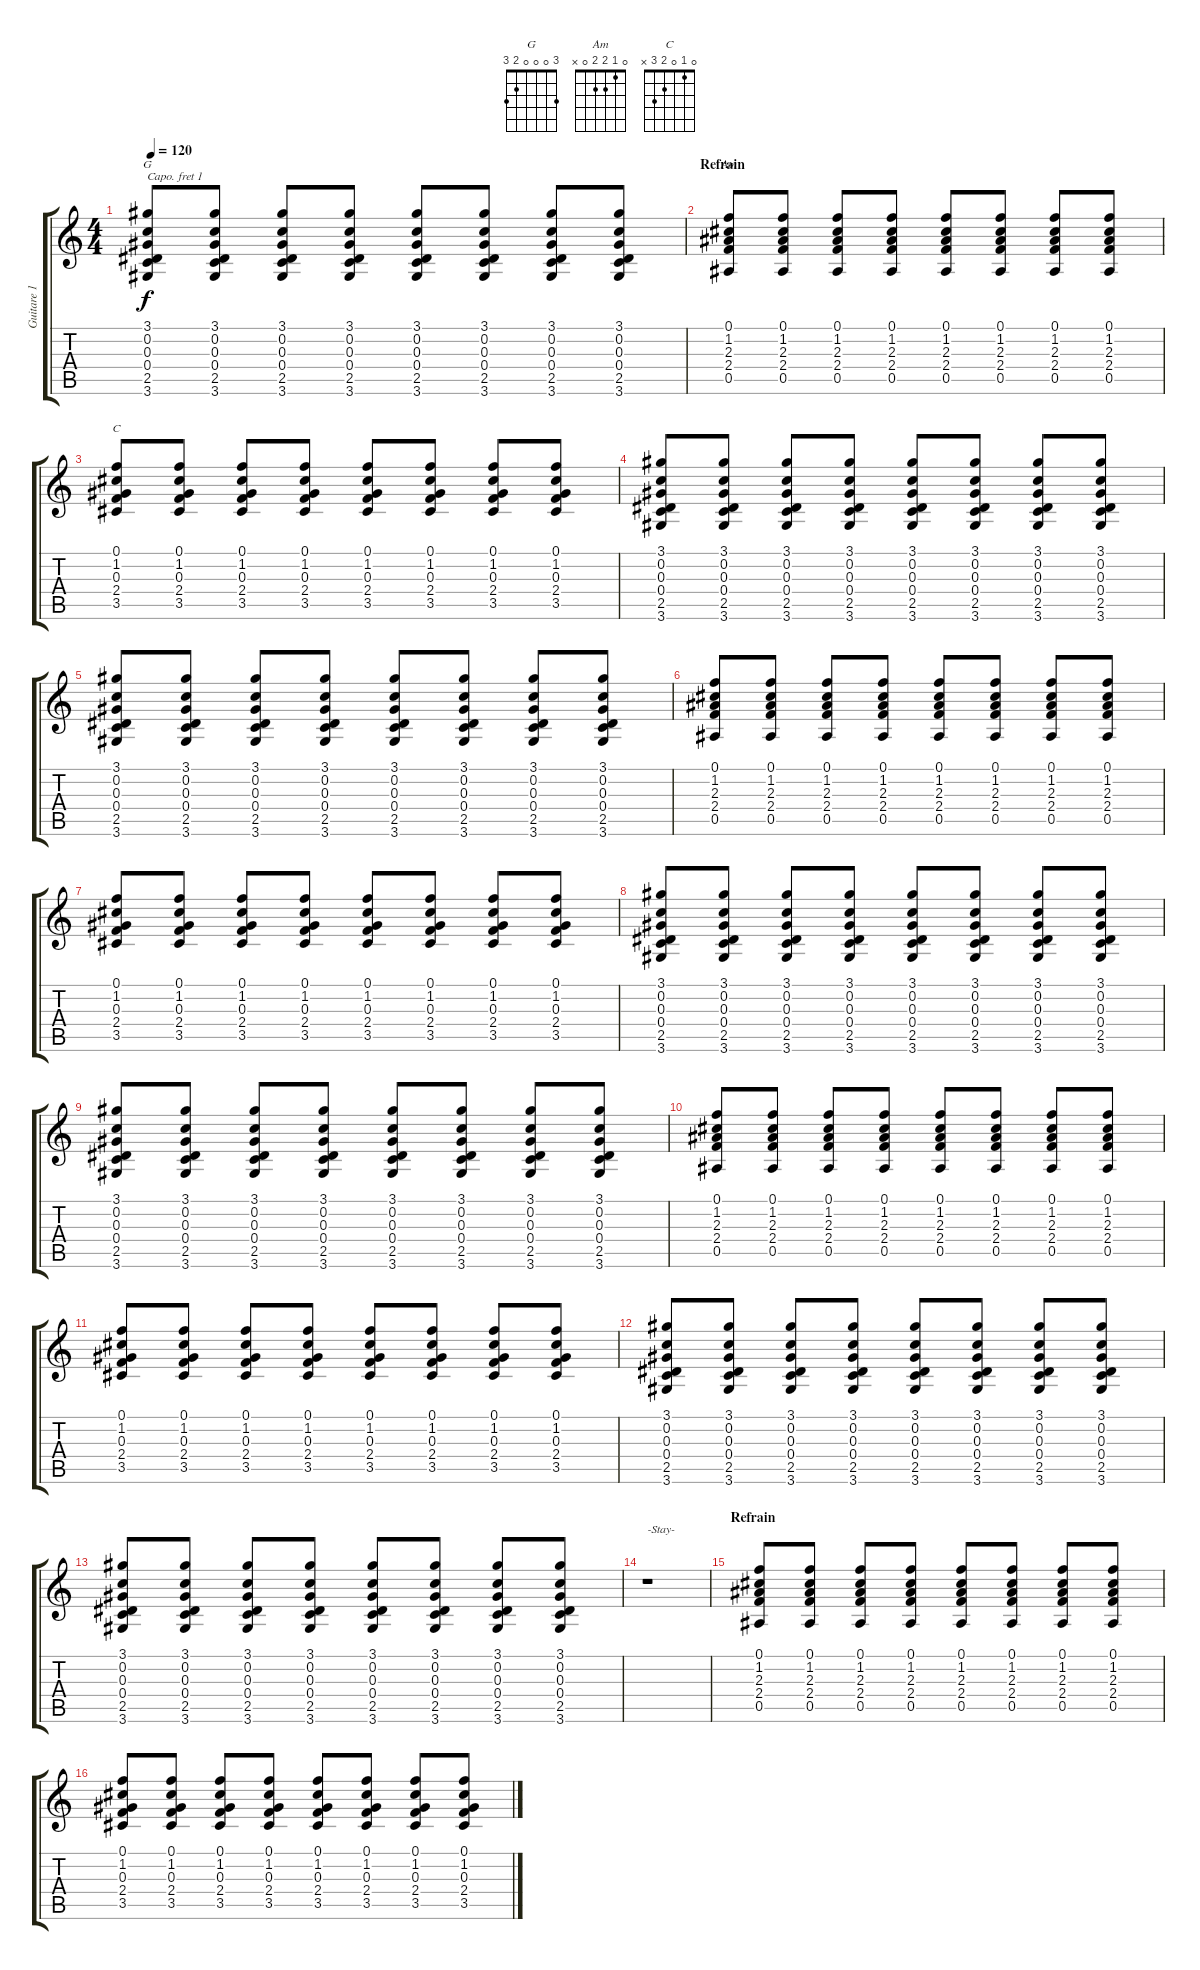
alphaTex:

\track ("Guitare 1" "Guitare 1") {instrument overdrivenguitar}
\staff {score tabs}
\capo 1
\tuning (E4 B3 G3 D3 A2 E2) {hide}
\chord ("G" 3 0 0 0 2 3)
\chord ("Am" 0 1 2 2 0 x)
\chord ("C" 0 1 0 2 3 x)
\ts (4 4)
\tempo 120
\clef g2
\ks c
(3.1 0.2 0.3 0.4 2.5 3.6).8{ch "G" dy f} (3.1 0.2 0.3 0.4 2.5 3.6).8 (3.1 0.2 0.3 0.4 2.5 3.6).8 (3.1 0.2 0.3 0.4 2.5 3.6).8 (3.1 0.2 0.3 0.4 2.5 3.6).8 (3.1 0.2 0.3 0.4 2.5 3.6).8 (3.1 0.2 0.3 0.4 2.5 3.6).8 (3.1 0.2 0.3 0.4 2.5 3.6).8 |
\section ("" "Refrain")
(0.1 1.2 2.3 2.4 0.5).8{ch "Am"} (0.1 1.2 2.3 2.4 0.5).8 (0.1 1.2 2.3 2.4 0.5).8 (0.1 1.2 2.3 2.4 0.5).8 (0.1 1.2 2.3 2.4 0.5).8 (0.1 1.2 2.3 2.4 0.5).8 (0.1 1.2 2.3 2.4 0.5).8 (0.1 1.2 2.3 2.4 0.5).8 |
(0.1 1.2 0.3 2.4 3.5).8{ch "C"} (0.1 1.2 0.3 2.4 3.5).8 (0.1 1.2 0.3 2.4 3.5).8 (0.1 1.2 0.3 2.4 3.5).8 (0.1 1.2 0.3 2.4 3.5).8 (0.1 1.2 0.3 2.4 3.5).8 (0.1 1.2 0.3 2.4 3.5).8 (0.1 1.2 0.3 2.4 3.5).8 |
(3.1 0.2 0.3 0.4 2.5 3.6).8 (3.1 0.2 0.3 0.4 2.5 3.6).8 (3.1 0.2 0.3 0.4 2.5 3.6).8 (3.1 0.2 0.3 0.4 2.5 3.6).8 (3.1 0.2 0.3 0.4 2.5 3.6).8 (3.1 0.2 0.3 0.4 2.5 3.6).8 (3.1 0.2 0.3 0.4 2.5 3.6).8 (3.1 0.2 0.3 0.4 2.5 3.6).8 |
(3.1 0.2 0.3 0.4 2.5 3.6).8 (3.1 0.2 0.3 0.4 2.5 3.6).8 (3.1 0.2 0.3 0.4 2.5 3.6).8 (3.1 0.2 0.3 0.4 2.5 3.6).8 (3.1 0.2 0.3 0.4 2.5 3.6).8 (3.1 0.2 0.3 0.4 2.5 3.6).8 (3.1 0.2 0.3 0.4 2.5 3.6).8 (3.1 0.2 0.3 0.4 2.5 3.6).8 |
(0.1 1.2 2.3 2.4 0.5).8 (0.1 1.2 2.3 2.4 0.5).8 (0.1 1.2 2.3 2.4 0.5).8 (0.1 1.2 2.3 2.4 0.5).8 (0.1 1.2 2.3 2.4 0.5).8 (0.1 1.2 2.3 2.4 0.5).8 (0.1 1.2 2.3 2.4 0.5).8 (0.1 1.2 2.3 2.4 0.5).8 |
(0.1 1.2 0.3 2.4 3.5).8 (0.1 1.2 0.3 2.4 3.5).8 (0.1 1.2 0.3 2.4 3.5).8 (0.1 1.2 0.3 2.4 3.5).8 (0.1 1.2 0.3 2.4 3.5).8 (0.1 1.2 0.3 2.4 3.5).8 (0.1 1.2 0.3 2.4 3.5).8 (0.1 1.2 0.3 2.4 3.5).8 |
(3.1 0.2 0.3 0.4 2.5 3.6).8 (3.1 0.2 0.3 0.4 2.5 3.6).8 (3.1 0.2 0.3 0.4 2.5 3.6).8 (3.1 0.2 0.3 0.4 2.5 3.6).8 (3.1 0.2 0.3 0.4 2.5 3.6).8 (3.1 0.2 0.3 0.4 2.5 3.6).8 (3.1 0.2 0.3 0.4 2.5 3.6).8 (3.1 0.2 0.3 0.4 2.5 3.6).8 |
(3.1 0.2 0.3 0.4 2.5 3.6).8 (3.1 0.2 0.3 0.4 2.5 3.6).8 (3.1 0.2 0.3 0.4 2.5 3.6).8 (3.1 0.2 0.3 0.4 2.5 3.6).8 (3.1 0.2 0.3 0.4 2.5 3.6).8 (3.1 0.2 0.3 0.4 2.5 3.6).8 (3.1 0.2 0.3 0.4 2.5 3.6).8 (3.1 0.2 0.3 0.4 2.5 3.6).8 |
(0.1 1.2 2.3 2.4 0.5).8 (0.1 1.2 2.3 2.4 0.5).8 (0.1 1.2 2.3 2.4 0.5).8 (0.1 1.2 2.3 2.4 0.5).8 (0.1 1.2 2.3 2.4 0.5).8 (0.1 1.2 2.3 2.4 0.5).8 (0.1 1.2 2.3 2.4 0.5).8 (0.1 1.2 2.3 2.4 0.5).8 |
(0.1 1.2 0.3 2.4 3.5).8 (0.1 1.2 0.3 2.4 3.5).8 (0.1 1.2 0.3 2.4 3.5).8 (0.1 1.2 0.3 2.4 3.5).8 (0.1 1.2 0.3 2.4 3.5).8 (0.1 1.2 0.3 2.4 3.5).8 (0.1 1.2 0.3 2.4 3.5).8 (0.1 1.2 0.3 2.4 3.5).8 |
(3.1 0.2 0.3 0.4 2.5 3.6).8 (3.1 0.2 0.3 0.4 2.5 3.6).8 (3.1 0.2 0.3 0.4 2.5 3.6).8 (3.1 0.2 0.3 0.4 2.5 3.6).8 (3.1 0.2 0.3 0.4 2.5 3.6).8 (3.1 0.2 0.3 0.4 2.5 3.6).8 (3.1 0.2 0.3 0.4 2.5 3.6).8 (3.1 0.2 0.3 0.4 2.5 3.6).8 |
(3.1 0.2 0.3 0.4 2.5 3.6).8 (3.1 0.2 0.3 0.4 2.5 3.6).8 (3.1 0.2 0.3 0.4 2.5 3.6).8 (3.1 0.2 0.3 0.4 2.5 3.6).8 (3.1 0.2 0.3 0.4 2.5 3.6).8 (3.1 0.2 0.3 0.4 2.5 3.6).8 (3.1 0.2 0.3 0.4 2.5 3.6).8 (3.1 0.2 0.3 0.4 2.5 3.6).8 |
\section ("" "")
r.1{txt "-Stay-"} |
\section ("" "Refrain")
(0.1 1.2 2.3 2.4 0.5).8 (0.1 1.2 2.3 2.4 0.5).8 (0.1 1.2 2.3 2.4 0.5).8 (0.1 1.2 2.3 2.4 0.5).8 (0.1 1.2 2.3 2.4 0.5).8 (0.1 1.2 2.3 2.4 0.5).8 (0.1 1.2 2.3 2.4 0.5).8 (0.1 1.2 2.3 2.4 0.5).8 |
(0.1 1.2 0.3 2.4 3.5).8 (0.1 1.2 0.3 2.4 3.5).8 (0.1 1.2 0.3 2.4 3.5).8 (0.1 1.2 0.3 2.4 3.5).8 (0.1 1.2 0.3 2.4 3.5).8 (0.1 1.2 0.3 2.4 3.5).8 (0.1 1.2 0.3 2.4 3.5).8 (0.1 1.2 0.3 2.4 3.5).8
